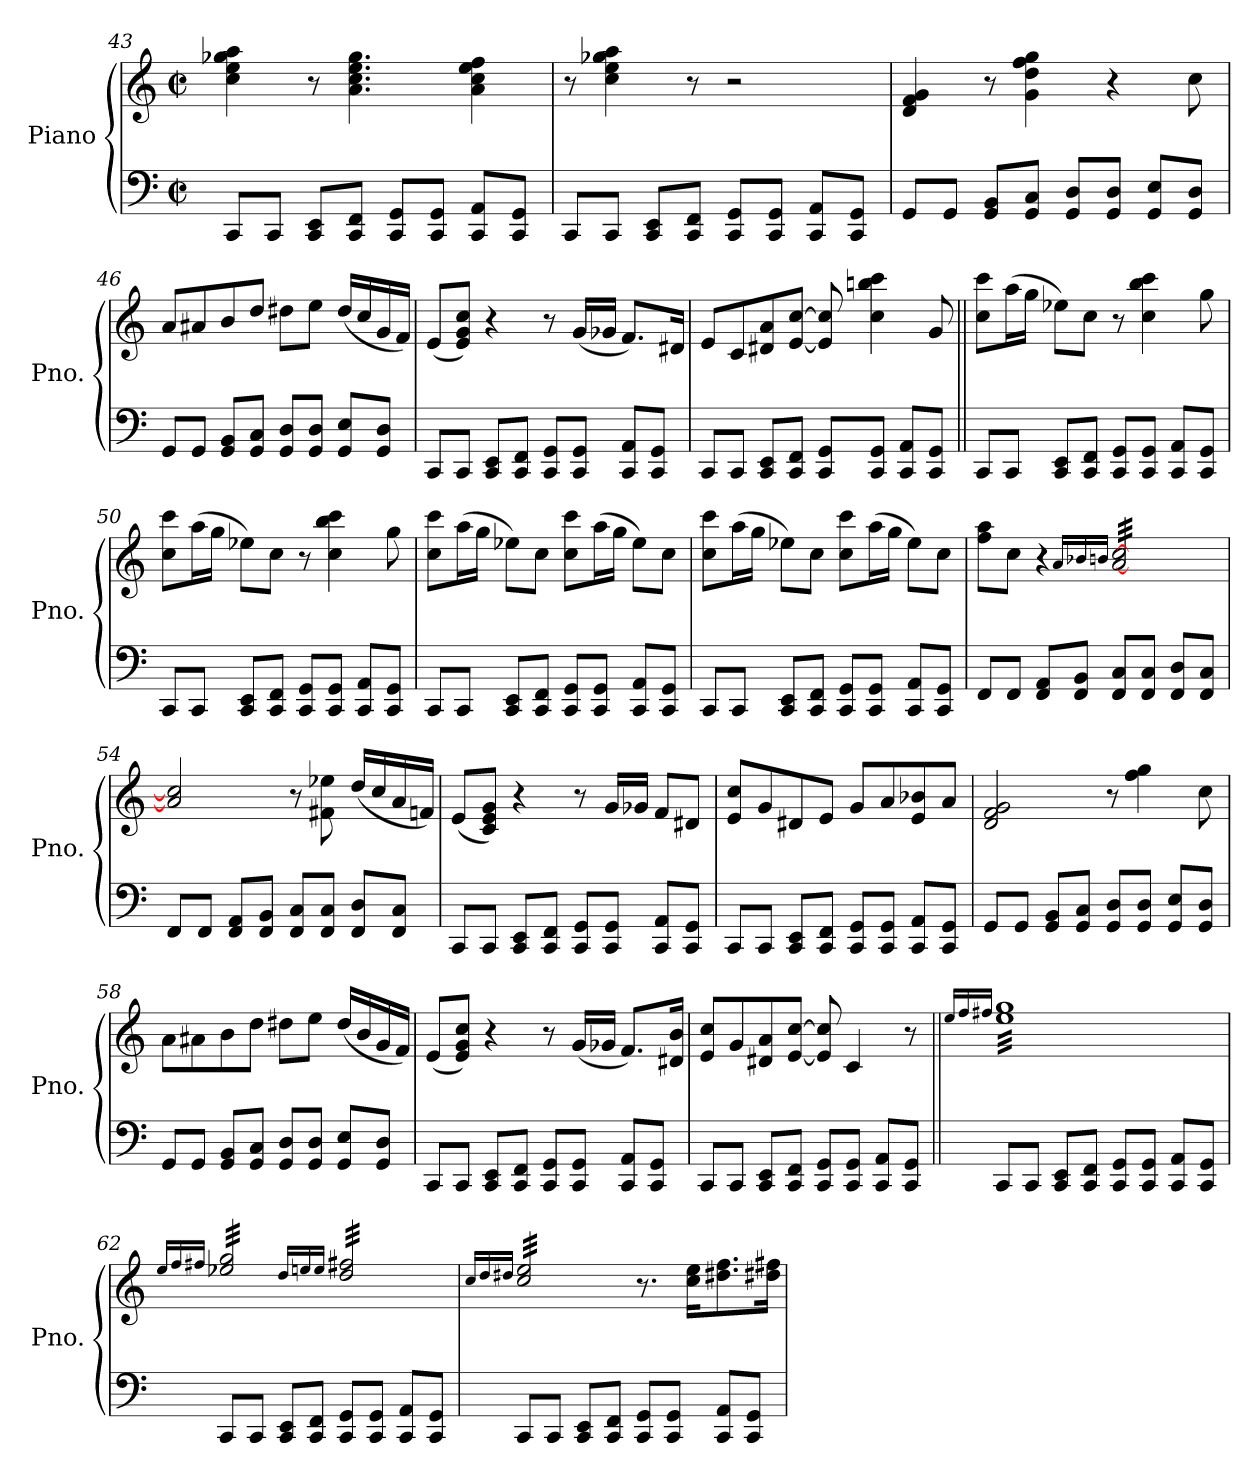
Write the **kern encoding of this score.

**kern	**kern
*part1	*part1
*staff2	*staff1
*I"Piano	*
*I'Pno.	*
*clefF4	*clefG2
*k[]	*k[]
*M2/2	*M2/2
*met(c|)	*met(c|)
=43	=43
8CC/L	4cc\ 4ee\ 4gg-X\ 4aa\
8CC/J	.
8CC/ 8EE/L	8r
8CC/ 8FF/J	4.a\ 4.cc\ 4.ee\ 4.gg-\
8CC/ 8GG/L	.
8CC/ 8GG/J	.
8CC/ 8AA/L	4a\ 4cc\ 4ee\ 4ff\
8CC/ 8GG/J	.
=44	=44
8CC/L	8r
8CC/J	4cc\ 4ee\ 4gg-X\ 4aa\
8CC/ 8EE/L	.
8CC/ 8FF/J	8r
8CC/ 8GG/L	2r
8CC/ 8GG/J	.
8CC/ 8AA/L	.
8CC/ 8GG/J	.
!!LO:LB:g=z
=45	=45
8GG/L	4d/ 4f/ 4g/
8GG/J	.
8GG/ 8BB/L	8r
8GG/ 8C/J	4g\ 4dd\ 4ff\ 4gg\
8GG/ 8D/L	.
8GG/ 8D/J	4r
8GG/ 8E/L	.
8GG/ 8D/J	8cc\
=46	=46
8GG/L	8a/L
8GG/J	8a#X/
8GG/ 8BB/L	8b/
8GG/ 8C/J	8dd/J
8GG/ 8D/L	8dd#X\L
8GG/ 8D/J	8ee\J
8GG/ 8E/L	(16dd#/LL
.	16cc/
8GG/ 8D/J	16g/
.	16f/JJ)
=47	=47
8CC/L	(8e/L
8CC/J	8e/ 8g/ 8cc/J)
8CC/ 8EE/L	4r
8CC/ 8FF/J	.
8CC/ 8GG/L	8r
8CC/ 8GG/J	(16g/LL
.	16g-X/JJ
8CC/ 8AA/L	8.f/L)
8CC/ 8GG/J	.
.	16d#X/Jk
=48	=48
8CC/L	8e/L
8CC/J	8c/
8CC/ 8EE/L	8d#X/ 8a/
8CC/ 8FF/J	[8e/ [8cc/J
8CC/ 8GG/L	8e/] 8cc/]
8CC/ 8GG/J	4cc\ 4bbn\ 4ccc\
8CC/ 8AA/L	.
8CC/ 8GG/J	8g/
!!LO:PB:g=z
=49||	=49||
8CC/L	8cc\ 8ccc\L
8CC/J	(16aa\L
.	16gg\JJ
8CC/ 8EE/L	8ee-X\L)
8CC/ 8FF/J	8cc\J
8CC/ 8GG/L	8r
8CC/ 8GG/J	4cc\ 4bb\ 4ccc\
8CC/ 8AA/L	.
8CC/ 8GG/J	8gg\
=50	=50
8CC/L	8cc\ 8ccc\L
8CC/J	(16aa\L
.	16gg\JJ
8CC/ 8EE/L	8ee-X\L)
8CC/ 8FF/J	8cc\J
8CC/ 8GG/L	8r
8CC/ 8GG/J	4cc\ 4bb\ 4ccc\
8CC/ 8AA/L	.
8CC/ 8GG/J	8gg\
=51	=51
8CC/L	8cc\ 8ccc\L
8CC/J	(16aa\L
.	16gg\JJ
8CC/ 8EE/L	8ee-X\L)
8CC/ 8FF/J	8cc\J
8CC/ 8GG/L	8cc\ 8ccc\L
8CC/ 8GG/J	(16aa\L
.	16gg\JJ
8CC/ 8AA/L	8ee-\L)
8CC/ 8GG/J	8cc\J
=52	=52
8CC/L	8cc\ 8ccc\L
8CC/J	(16aa\L
.	16gg\JJ
8CC/ 8EE/L	8ee-X\L)
8CC/ 8FF/J	8cc\J
8CC/ 8GG/L	8cc\ 8ccc\L
8CC/ 8GG/J	(16aa\L
.	16gg\JJ
8CC/ 8AA/L	8ee-\L)
8CC/ 8GG/J	8cc\J
!!LO:LB:g=z
=53	=53
8FF/L	8ff\ 8aa\L
8FF/J	8cc\J
8FF/ 8AA/L	4r
8FF/ 8BB/J	.
.	16qa/LL
.	16qb-X/
.	16qbn/JJ
*	*tremolo
8FF/ 8C/L	[32a/ [32cc/LLL
.	32a/ 32cc/
.	32a/ 32cc/
.	32a/ 32cc/
8FF/ 8C/J	32a/ 32cc/
.	32a/ 32cc/
.	32a/ 32cc/
.	32a/ 32cc/
8FF/ 8D/L	32a/ 32cc/
.	32a/ 32cc/
.	32a/ 32cc/
.	32a/ 32cc/
8FF/ 8C/J	32a/ 32cc/
.	32a/ 32cc/
.	32a/ 32cc/
.	32a/ 32cc/JJJ
*	*Xtremolo
=54	=54
8FF/L	2a/] 2cc/]
8FF/J	.
8FF/ 8AA/L	.
8FF/ 8BB/J	.
8FF/ 8C/L	8r
8FF/ 8C/J	8f#X\ 8ee-X\
8FF/ 8D/L	(16dd/LL
.	16cc/
8FF/ 8C/J	16a/
.	16fn/JJ)
=55	=55
8CC/L	(8e/L
8CC/J	8c/ 8e/ 8g/J)
8CC/ 8EE/L	4r
8CC/ 8FF/J	.
8CC/ 8GG/L	8r
8CC/ 8GG/J	16g/LL
.	16g-X/JJ
8CC/ 8AA/L	8f/L
8CC/ 8GG/J	8d#X/J
=56	=56
8CC/L	8e/ 8cc/L
8CC/J	8g/
8CC/ 8EE/L	8d#X/
8CC/ 8FF/J	8e/J
8CC/ 8GG/L	8g/L
8CC/ 8GG/J	8a/
8CC/ 8AA/L	8e/ 8b-X/
8CC/ 8GG/J	8a/J
!!LO:LB:g=z
=57	=57
8GG/L	2d/ 2f/ 2g/
8GG/J	.
8GG/ 8BB/L	.
8GG/ 8C/J	.
8GG/ 8D/L	8r
8GG/ 8D/J	4ff\ 4gg\
8GG/ 8E/L	.
8GG/ 8D/J	8cc\
=58	=58
8GG/L	8a\L
8GG/J	8a#X\
8GG/ 8BB/L	8b\
8GG/ 8C/J	8dd\J
8GG/ 8D/L	8dd#X\L
8GG/ 8D/J	8ee\J
8GG/ 8E/L	(16dd#/LL
.	16b/
8GG/ 8D/J	16g/
.	16f/JJ)
=59	=59
8CC/L	(8e/L
8CC/J	8e/ 8g/ 8cc/J)
8CC/ 8EE/L	4r
8CC/ 8FF/J	.
8CC/ 8GG/L	8r
8CC/ 8GG/J	(16g/LL
.	16g-X/JJ
8CC/ 8AA/L	8.f/L)
8CC/ 8GG/J	.
.	16d#X/ 16b/Jk
=60	=60
8CC/L	8e/ 8cc/L
8CC/J	8g/
8CC/ 8EE/L	8d#X/ 8a/
8CC/ 8FF/J	[8e/ [8cc/J
8CC/ 8GG/L	8e/] 8cc/]
8CC/ 8GG/J	4c/
8CC/ 8AA/L	.
8CC/ 8GG/J	8r
!!LO:PB:g=z
=61||	=61||
.	16qee/LL
.	16qff/
.	16qff#X/JJ
*	*tremolo
8CC/L	32ee 32ggLLL
.	32ee 32gg
.	32ee 32gg
.	32ee 32gg
8CC/J	32ee 32gg
.	32ee 32gg
.	32ee 32gg
.	32ee 32gg
8CC/ 8EE/L	32ee 32gg
.	32ee 32gg
.	32ee 32gg
.	32ee 32gg
8CC/ 8FF/J	32ee 32gg
.	32ee 32gg
.	32ee 32gg
.	32ee 32gg
8CC/ 8GG/L	32ee 32gg
.	32ee 32gg
.	32ee 32gg
.	32ee 32gg
8CC/ 8GG/J	32ee 32gg
.	32ee 32gg
.	32ee 32gg
.	32ee 32gg
8CC/ 8AA/L	32ee 32gg
.	32ee 32gg
.	32ee 32gg
.	32ee 32gg
8CC/ 8GG/J	32ee 32gg
.	32ee 32gg
.	32ee 32gg
.	32ee 32ggJJJ
*	*Xtremolo
=62	=62
.	16qee/LL
.	16qff/
.	16qff#X/JJ
*	*tremolo
8CC/L	32ee-X/ 32gg/LLL
.	32ee-X/ 32gg/
.	32ee-X/ 32gg/
.	32ee-X/ 32gg/
8CC/J	32ee-X/ 32gg/
.	32ee-X/ 32gg/
.	32ee-X/ 32gg/
.	32ee-X/ 32gg/
8CC/ 8EE/L	32ee-X/ 32gg/
.	32ee-X/ 32gg/
.	32ee-X/ 32gg/
.	32ee-X/ 32gg/
8CC/ 8FF/J	32ee-X/ 32gg/
.	32ee-X/ 32gg/
.	32ee-X/ 32gg/
.	32ee-X/ 32gg/JJJ
*	*Xtremolo
.	16qdd/LL
.	16qeen/
.	16qee/JJ
*	*tremolo
8CC/ 8GG/L	32dd/ 32ff#/LLL
.	32dd/ 32ff#/
.	32dd/ 32ff#/
.	32dd/ 32ff#/
8CC/ 8GG/J	32dd/ 32ff#/
.	32dd/ 32ff#/
.	32dd/ 32ff#/
.	32dd/ 32ff#/
8CC/ 8AA/L	32dd/ 32ff#/
.	32dd/ 32ff#/
.	32dd/ 32ff#/
.	32dd/ 32ff#/
8CC/ 8GG/J	32dd/ 32ff#/
.	32dd/ 32ff#/
.	32dd/ 32ff#/
.	32dd/ 32ff#/JJJ
*	*Xtremolo
=63	=63
.	16qcc/LL
.	16qdd/
.	16qdd#X/JJ
*	*tremolo
8CC/L	32cc/ 32ee/LLL
.	32cc/ 32ee/
.	32cc/ 32ee/
.	32cc/ 32ee/
8CC/J	32cc/ 32ee/
.	32cc/ 32ee/
.	32cc/ 32ee/
.	32cc/ 32ee/
8CC/ 8EE/L	32cc/ 32ee/
.	32cc/ 32ee/
.	32cc/ 32ee/
.	32cc/ 32ee/
8CC/ 8FF/J	32cc/ 32ee/
.	32cc/ 32ee/
.	32cc/ 32ee/
.	32cc/ 32ee/JJJ
*	*Xtremolo
8CC/ 8GG/L	8.r
8CC/ 8GG/J	.
.	16cc\ 16ee\KL
8CC/ 8AA/L	8.dd#\ 8.ff\
8CC/ 8GG/J	.
.	16dd#X\ 16ff#X\Jk
=	=
*-	*-
